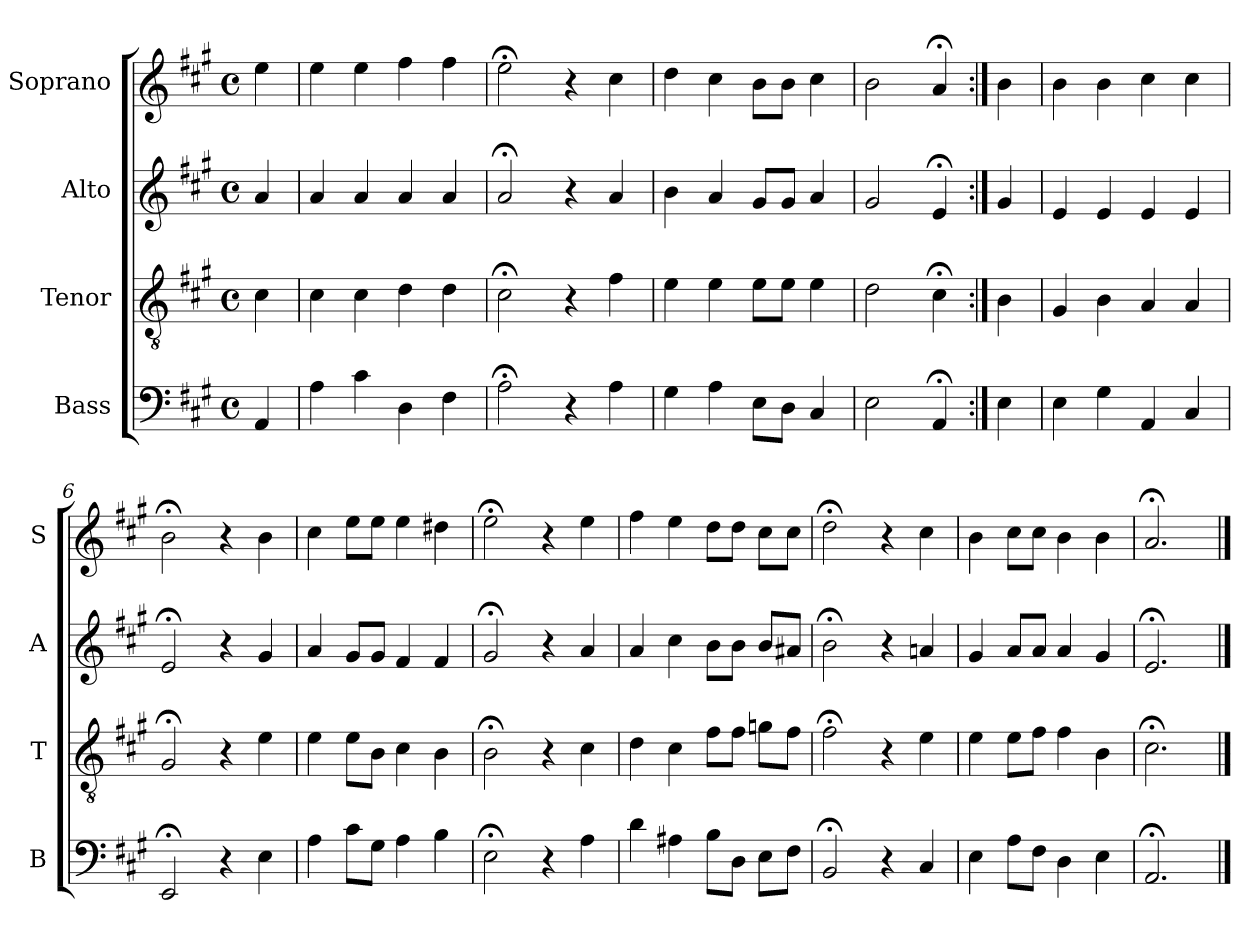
**kern	**kern	**kern	**kern
*part4	*part3	*part2	*part1
*staff4	*staff3	*staff2	*staff1
*I"Bass	*I"Tenor	*I"Alto	*I"Soprano
*I'B	*I'T	*I'A	*I'S
*clefF4	*clefGv2	*clefG2	*clefG2
*k[f#c#g#]	*k[f#c#g#]	*k[f#c#g#]	*k[f#c#g#]
*A:	*A:	*A:	*A:
*M4/4	*M4/4	*M4/4	*M4/4
*met(c)	*met(c)	*met(c)	*met(c)
*MM100	*MM100	*MM100	*MM100
=	=	=	=
4AA	4c#	4a	4ee
=1	=1	=1	=1
4A	4c#	4a	4ee
4c#	4c#	4a	4ee
4D	4d	4a	4ff#
4F#	4d	4a	4ff#
=2	=2	=2	=2
2A;<	2c#;<	2a;<	2ee;<
4r	4r	4r	4r
4A	4f#	4a	4cc#
=3	=3	=3	=3
4G#	4e	4b	4dd
4A	4e	4a	4cc#
8EL	8eL	8g#L	8bL
8DJ	8eJ	8g#J	8bJ
4C#	4e	4a	4cc#
=4	=4	=4	=4
2E	2d	2g#	2b
4AA;<	4c#;<	4e;<	4a;<
=:|!	=:|!	=:|!	=:|!
4E	4B	4g#	4b
=5	=5	=5	=5
4E	4G#	4e	4b
4G#	4B	4e	4b
4AA	4A	4e	4cc#
4C#	4A	4e	4cc#
=6	=6	=6	=6
2EE;<	2G#;<	2e;<	2b;<
4r	4r	4r	4r
4E	4e	4g#	4b
=7	=7	=7	=7
4A	4e	4a	4cc#
8c#L	8eL	8g#L	8eeL
8G#J	8BJ	8g#J	8eeJ
4A	4c#	4f#	4ee
4B	4B	4f#	4dd#X
=8	=8	=8	=8
2E;<	2B;<	2g#;<	2ee;<
4r	4r	4r	4r
4A	4c#	4a	4ee
=9	=9	=9	=9
4d	4d	4a	4ff#
4A#X	4c#	4cc#	4ee
8BL	8f#L	8bL	8ddL
8DJ	8f#J	8bJ	8ddJ
8EL	8gnL	8bL	8cc#L
8F#J	8f#J	8a#XJ	8cc#J
=10	=10	=10	=10
2BB;<	2f#;<	2b;<	2dd;<
4r	4r	4r	4r
4C#	4e	4an	4cc#
=11	=11	=11	=11
4E	4e	4g#	4b
8AL	8eL	8aL	8cc#L
8F#J	8f#J	8aJ	8cc#J
4D	4f#	4a	4b
4E	4B	4g#	4b
=12	=12	=12	=12
2.AA;<	2.c#;<	2.e;<	2.a;<
==	==	==	==
*-	*-	*-	*-
